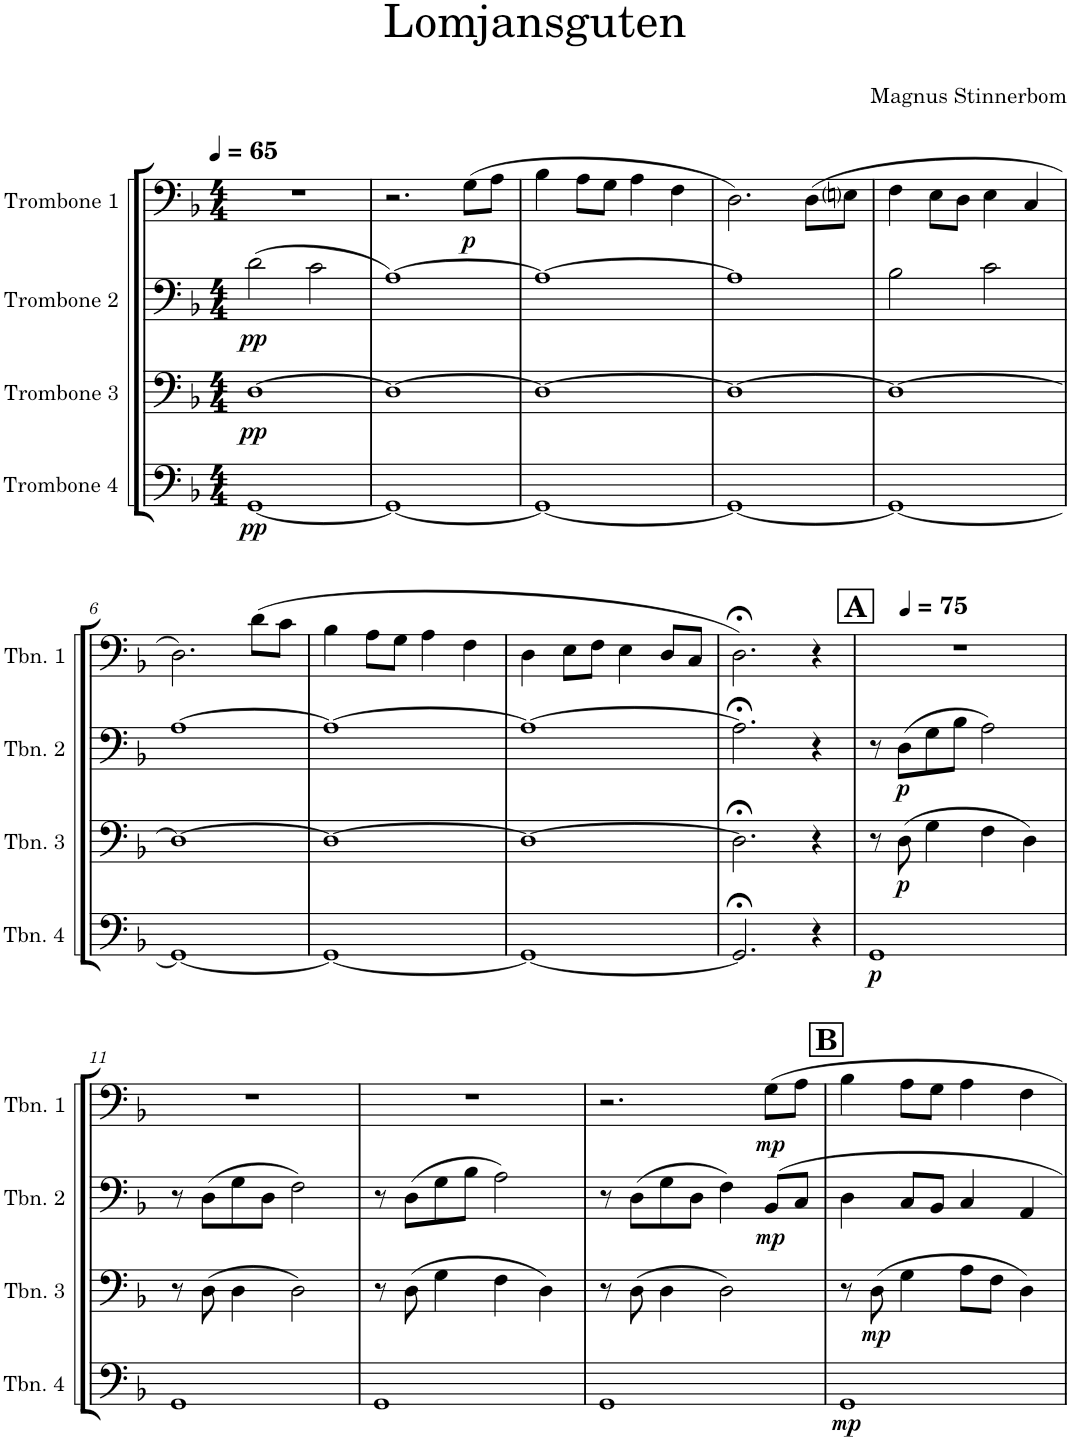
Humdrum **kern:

**kern	**dynam	**kern	**dynam	**kern	**dynam	**kern	**dynam
*part4	*part4	*part3	*part3	*part2	*part2	*part1	*part1
*staff4	*staff4	*staff3	*staff3	*staff2	*staff2	*staff1	*staff1
*I"Trombone 4	*	*I"Trombone 3	*	*I"Trombone 2	*	*I"Trombone 1	*
*I'Tbn. 4	*	*I'Tbn. 3	*	*I'Tbn. 2	*	*I'Tbn. 1	*
*clefF4	*	*clefF4	*	*clefF4	*	*clefF4	*
*k[b-]	*	*k[b-]	*	*k[b-]	*	*k[b-]	*
*M4/4	*	*M4/4	*	*M4/4	*	*M4/4	*
*MM65	*	*MM65	*	*MM65	*	*MM65	*
=1	=1	=1	=1	=1	=1	=1	=1
!	!LO:DY:b	!	!LO:DY:b	!	!LO:DY:b	!	!
[1GG	pp	[1D	pp	(2d\	pp	1r	.
.	.	.	.	2c\	.	.	.
=2	=2	=2	=2	=2	=2	=2	=2
1GG_	.	1D_	.	[1A)	.	2.r	.
!	!	!	!	!	!	!	!LO:DY:b
.	.	.	.	.	.	(8G\L	p
.	.	.	.	.	.	8A\J	.
=3	=3	=3	=3	=3	=3	=3	=3
1GG_	.	1D_	.	1A_	.	4B-\	.
.	.	.	.	.	.	8A\L	.
.	.	.	.	.	.	8G\J	.
.	.	.	.	.	.	4A\	.
.	.	.	.	.	.	4F\	.
=4	=4	=4	=4	=4	=4	=4	=4
1GG_	.	1D_	.	1A]	.	2.D\)	.
.	.	.	.	.	.	(8D\L	.
.	.	.	.	.	.	8Eni\J	.
=5	=5	=5	=5	=5	=5	=5	=5
1GG_	.	1D_	.	2B-\	.	4F\	.
.	.	.	.	.	.	8E\L	.
.	.	.	.	.	.	8D\J	.
.	.	.	.	2c\	.	4E\	.
.	.	.	.	.	.	4C/	.
!!LO:LB:g=z
=6	=6	=6	=6	=6	=6	=6	=6
1GG_	.	1D_	.	[1A	.	2.D\)	.
.	.	.	.	.	.	(8d\L	.
.	.	.	.	.	.	8c\J	.
=7	=7	=7	=7	=7	=7	=7	=7
1GG_	.	1D_	.	1A_	.	4B-\	.
.	.	.	.	.	.	8A\L	.
.	.	.	.	.	.	8G\J	.
.	.	.	.	.	.	4A\	.
.	.	.	.	.	.	4F\	.
=8	=8	=8	=8	=8	=8	=8	=8
1GG_	.	1D_	.	1A_	.	4D\	.
.	.	.	.	.	.	8E\L	.
.	.	.	.	.	.	8F\J	.
.	.	.	.	.	.	4E\	.
.	.	.	.	.	.	8D/L	.
.	.	.	.	.	.	8C/J	.
=9	=9	=9	=9	=9	=9	=9	=9
2.GG;</]	.	2.D;<\]	.	2.A;<\]	.	2.D;<\)	.
4r	.	4r	.	4r	.	4r	.
=10	=10	=10	=10	=10	=10	=10	=10
!!LO:REH:place=s1:a:B:cj:fs=14:t=A
*	*	*	*	*	*	*MM75	*
!	!LO:DY:b	!	!	!	!	!	!
1GG	p	8r	.	8r	.	1r	.
!	!	!	!LO:DY:b	!	!LO:DY:b	!	!
.	.	(8D\	p	(8D\L	p	.	.
.	.	4G\	.	8G\	.	.	.
.	.	.	.	8B-\J	.	.	.
.	.	4F\	.	2A\)	.	.	.
.	.	4D\)	.	.	.	.	.
!!LO:LB:g=z
=11	=11	=11	=11	=11	=11	=11	=11
1GG	.	8r	.	8r	.	1r	.
.	.	(8D\	.	(8D\L	.	.	.
.	.	4D\	.	8G\	.	.	.
.	.	.	.	8D\J	.	.	.
.	.	2D\)	.	2F\)	.	.	.
=12	=12	=12	=12	=12	=12	=12	=12
1GG	.	8r	.	8r	.	1r	.
.	.	(8D\	.	(8D\L	.	.	.
.	.	4G\	.	8G\	.	.	.
.	.	.	.	8B-\J	.	.	.
.	.	4F\	.	2A\)	.	.	.
.	.	4D\)	.	.	.	.	.
=13	=13	=13	=13	=13	=13	=13	=13
1GG	.	8r	.	8r	.	2.r	.
.	.	(8D\	.	(8D\L	.	.	.
.	.	4D\	.	8G\	.	.	.
.	.	.	.	8D\J	.	.	.
.	.	2D\)	.	4F\)	.	.	.
!	!	!	!	!	!LO:DY:b	!	!LO:DY:b
.	.	.	.	8BB-/L	mp	8G\L	mp
.	.	.	.	8C/J	.	8A\J	.
!!LO:REH:place=s1:a:B:cj:fs=14:t=B
=14	=14	=14	=14	=14	=14	=14	=14
!	!LO:DY:b	!	!	!	!	!	!
1GG	mp	8r	.	4D\	.	4B-\	.
!	!	!	!LO:DY:b	!	!	!	!
.	.	(8D\	mp	.	.	.	.
.	.	4G\	.	8C/L	.	8A\L	.
.	.	.	.	8BB-/J	.	8G\J	.
.	.	8A\L	.	4C/	.	4A\	.
.	.	8F\J	.	.	.	.	.
.	.	4D\)	.	4AA/	.	4F\	.
=	=	=	=	=	=	=	=
*-	*-	*-	*-	*-	*-	*-	*-
